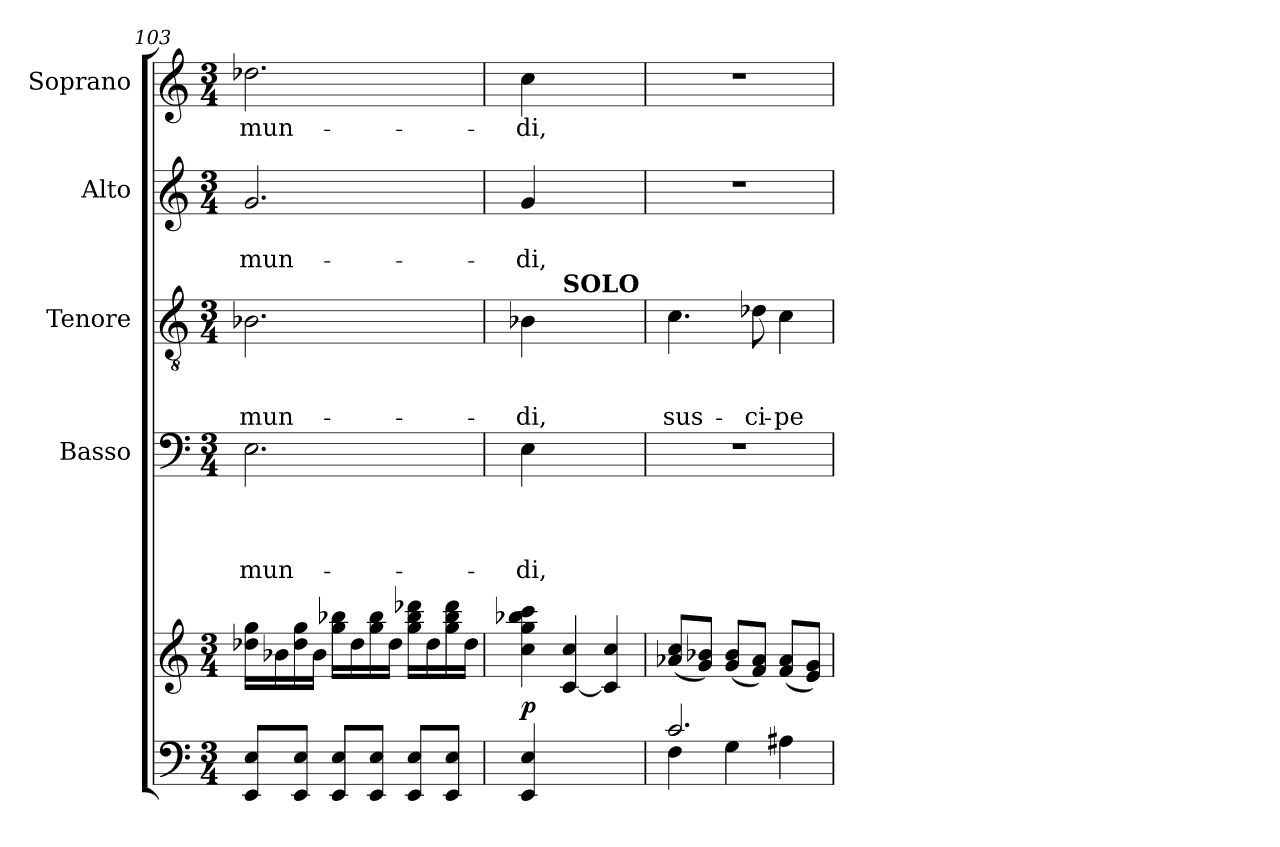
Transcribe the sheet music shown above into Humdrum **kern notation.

**kern	**dynam	**kern	**kern	**text	**text	**text	**text	**kern	**text	**text	**text	**kern	**text	**text	**kern	**text
*part6	*part6	*part5	*part4	*part4	*part4	*part4	*part4	*part3	*part3	*part3	*part3	*part2	*part2	*part2	*part1	*part1
*staff6	*staff6	*staff5	*staff4	*staff4	*staff4	*staff4	*staff4	*staff3	*staff3	*staff3	*staff3	*staff2	*staff2	*staff2	*staff1	*staff1
*	*	*	*I"Basso	*	*	*	*	*I"Tenore	*	*	*	*I"Alto	*	*	*I"Soprano	*
*clefF4	*	*clefG2	*clefF4	*	*	*	*	*clefGv2	*	*	*	*clefG2	*	*	*clefG2	*
*k[]	*	*k[]	*k[]	*	*	*	*	*k[]	*	*	*	*k[]	*	*	*k[]	*
*C:	*	*C:	*C:	*	*	*	*	*C:	*	*	*	*C:	*	*	*C:	*
*M3/4	*	*M3/4	*M3/4	*	*	*	*	*M3/4	*	*	*	*M3/4	*	*	*M3/4	*
=103	=103	=103	=103	=103	=103	=103	=103	=103	=103	=103	=103	=103	=103	=103	=103	=103
!	!	!	!	!	!	!	!LO:LY:b	!	!	!	!LO:LY:b	!	!	!LO:LY:b	!	!LO:LY:b
8EE/ 8E/L	.	16dd-X\ 16gg\LL	2.E\	.	.	.	mun-	2.B-X\	.	.	mun-	2.g/	.	mun-	2.dd-X\	mun-
.	.	16b-X\	.	.	.	.	.	.	.	.	.	.	.	.	.	.
8EE/ 8E/J	.	16dd-\ 16gg\	.	.	.	.	.	.	.	.	.	.	.	.	.	.
.	.	16b-\JJ	.	.	.	.	.	.	.	.	.	.	.	.	.	.
8EE/ 8E/L	.	16gg\ 16bb-X\LL	.	.	.	.	.	.	.	.	.	.	.	.	.	.
.	.	16dd-\	.	.	.	.	.	.	.	.	.	.	.	.	.	.
8EE/ 8E/J	.	16gg\ 16bb-\	.	.	.	.	.	.	.	.	.	.	.	.	.	.
.	.	16dd-\JJ	.	.	.	.	.	.	.	.	.	.	.	.	.	.
8EE/ 8E/L	.	16gg\ 16bb-\ 16ddd-X\LL	.	.	.	.	.	.	.	.	.	.	.	.	.	.
.	.	16dd-\	.	.	.	.	.	.	.	.	.	.	.	.	.	.
8EE/ 8E/J	.	16gg\ 16bb-\ 16ddd-\	.	.	.	.	.	.	.	.	.	.	.	.	.	.
.	.	16dd-\JJ	.	.	.	.	.	.	.	.	.	.	.	.	.	.
=104	=104	=104	=104	=104	=104	=104	=104	=104	=104	=104	=104	=104	=104	=104	=104	=104
!	!LO:DY:a	!	!	!	!	!	!LO:LY:b	!	!	!	!LO:LY:b	!	!	!LO:LY:b	!	!LO:LY:b
4EE/ 4E/	p	4cc\ 4gg\ 4bb-X\ 4ccc\	4E\	.	.	.	-di,	4B-X\	.	.	-di,	4g/	.	-di,	4cc\	-di,
!	!	!	!	!	!	!	!	!LO:TX:a:B:t=SOLO	!	!	!	!	!	!	!	!
2ryy	.	[<4c/ 4cc/	2ryy	.	.	.	.	2ryy	.	.	.	2ryy	.	.	2ryy	.
.	.	4c/] 4cc/	.	.	.	.	.	.	.	.	.	.	.	.	.	.
=105	=105	=105	=105	=105	=105	=105	=105	=105	=105	=105	=105	=105	=105	=105	=105	=105
*^	*	*	*	*	*	*	*	*	*	*	*	*	*	*	*	*
!	!	!	!	!	!	!	!	!	!	!	!	!LO:LY:b	!	!	!	!	!
4F\	2.c/	.	(<8a-X/ 8cc/L	2.r	.	.	.	.	4.c\	.	.	sus-	2.r	.	.	2.r	.
.	.	.	8g/ 8b-X/J)	.	.	.	.	.	.	.	.	.	.	.	.	.	.
4G\	.	.	(<8g/ 8b-/L	.	.	.	.	.	.	.	.	.	.	.	.	.	.
!	!	!	!	!	!	!	!	!	!	!	!	!LO:LY:b	!	!	!	!	!
.	.	.	8f/ 8a-/J)	.	.	.	.	.	8d-X\	.	.	-ci-	.	.	.	.	.
!	!	!	!	!	!	!	!	!	!	!	!	!LO:LY:b	!	!	!	!	!
4A#X\	.	.	(<8f/ 8a-/L	.	.	.	.	.	4c\	.	.	-pe	.	.	.	.	.
.	.	.	8e/ 8g/J)	.	.	.	.	.	.	.	.	.	.	.	.	.	.
*v	*v	*	*	*	*	*	*	*	*	*	*	*	*	*	*	*	*
=	=	=	=	=	=	=	=	=	=	=	=	=	=	=	=	=
*-	*-	*-	*-	*-	*-	*-	*-	*-	*-	*-	*-	*-	*-	*-	*-	*-
